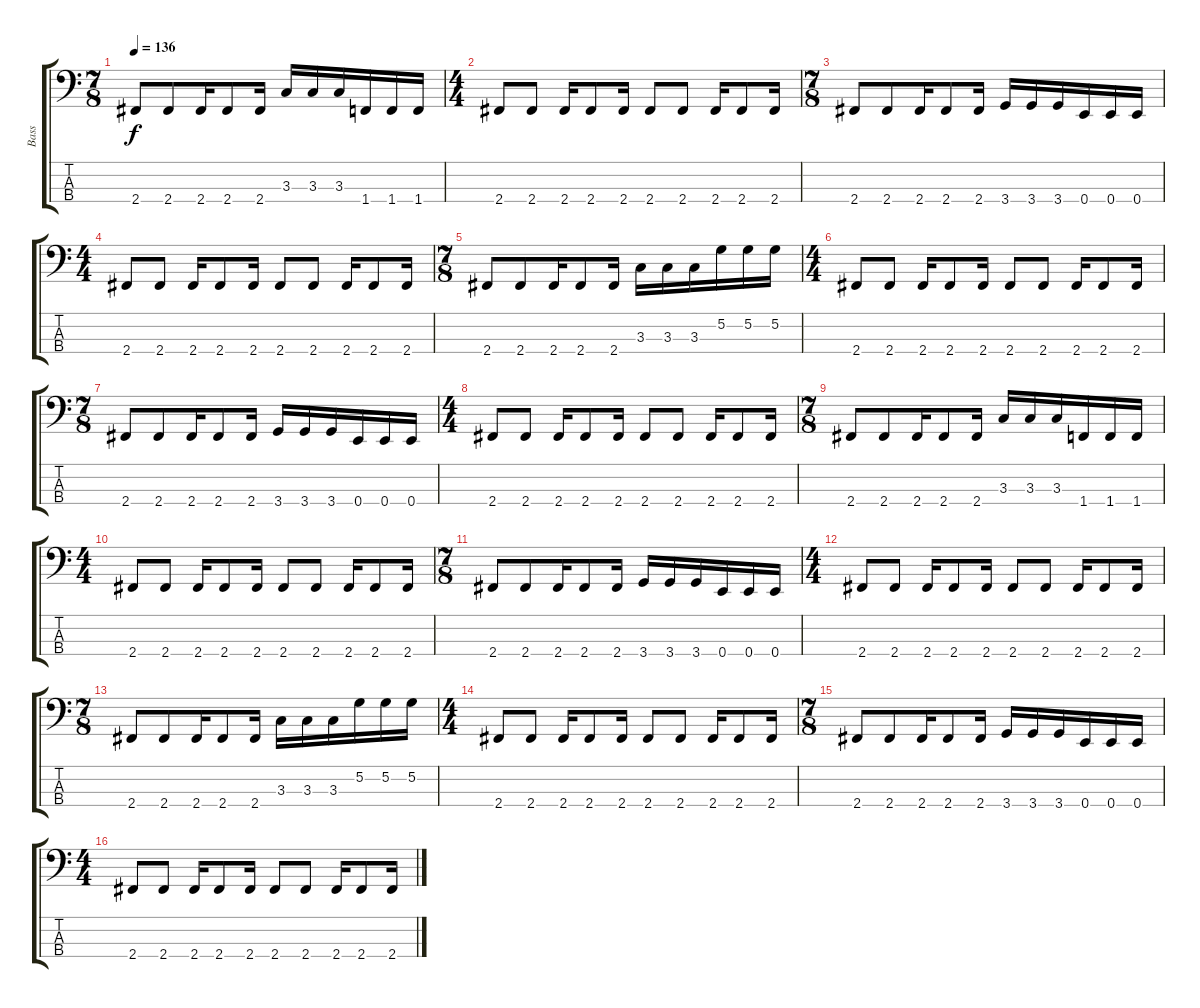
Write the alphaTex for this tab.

\track ("Bass" "Bass") {instrument electricbasspick}
\staff {score tabs}
\tuning (G2 D2 A1 E1) {hide}
\ts (7 8)
\tempo 136
\clef f4
\ks c
2.4.8{dy f} 2.4.8 2.4.16 2.4.8 2.4.16 3.3.16 3.3.16 3.3.16 1.4.16 1.4.16 1.4.16 |
\ts (4 4)
2.4.8 2.4.8 2.4.16 2.4.8 2.4.16 2.4.8 2.4.8 2.4.16 2.4.8 2.4.16 |
\ts (7 8)
2.4.8 2.4.8 2.4.16 2.4.8 2.4.16 3.4.16 3.4.16 3.4.16 0.4.16 0.4.16 0.4.16 |
\ts (4 4)
2.4.8 2.4.8 2.4.16 2.4.8 2.4.16 2.4.8 2.4.8 2.4.16 2.4.8 2.4.16 |
\ts (7 8)
2.4.8 2.4.8 2.4.16 2.4.8 2.4.16 3.3.16 3.3.16 3.3.16 5.2.16 5.2.16 5.2.16 |
\ts (4 4)
2.4.8 2.4.8 2.4.16 2.4.8 2.4.16 2.4.8 2.4.8 2.4.16 2.4.8 2.4.16 |
\ts (7 8)
2.4.8 2.4.8 2.4.16 2.4.8 2.4.16 3.4.16 3.4.16 3.4.16 0.4.16 0.4.16 0.4.16 |
\ts (4 4)
2.4.8 2.4.8 2.4.16 2.4.8 2.4.16 2.4.8 2.4.8 2.4.16 2.4.8 2.4.16 |
\ts (7 8)
2.4.8 2.4.8 2.4.16 2.4.8 2.4.16 3.3.16 3.3.16 3.3.16 1.4.16 1.4.16 1.4.16 |
\ts (4 4)
2.4.8 2.4.8 2.4.16 2.4.8 2.4.16 2.4.8 2.4.8 2.4.16 2.4.8 2.4.16 |
\ts (7 8)
2.4.8 2.4.8 2.4.16 2.4.8 2.4.16 3.4.16 3.4.16 3.4.16 0.4.16 0.4.16 0.4.16 |
\ts (4 4)
2.4.8 2.4.8 2.4.16 2.4.8 2.4.16 2.4.8 2.4.8 2.4.16 2.4.8 2.4.16 |
\ts (7 8)
2.4.8 2.4.8 2.4.16 2.4.8 2.4.16 3.3.16 3.3.16 3.3.16 5.2.16 5.2.16 5.2.16 |
\ts (4 4)
2.4.8 2.4.8 2.4.16 2.4.8 2.4.16 2.4.8 2.4.8 2.4.16 2.4.8 2.4.16 |
\ts (7 8)
2.4.8 2.4.8 2.4.16 2.4.8 2.4.16 3.4.16 3.4.16 3.4.16 0.4.16 0.4.16 0.4.16 |
\ts (4 4)
2.4.8 2.4.8 2.4.16 2.4.8 2.4.16 2.4.8 2.4.8 2.4.16 2.4.8 2.4.16
